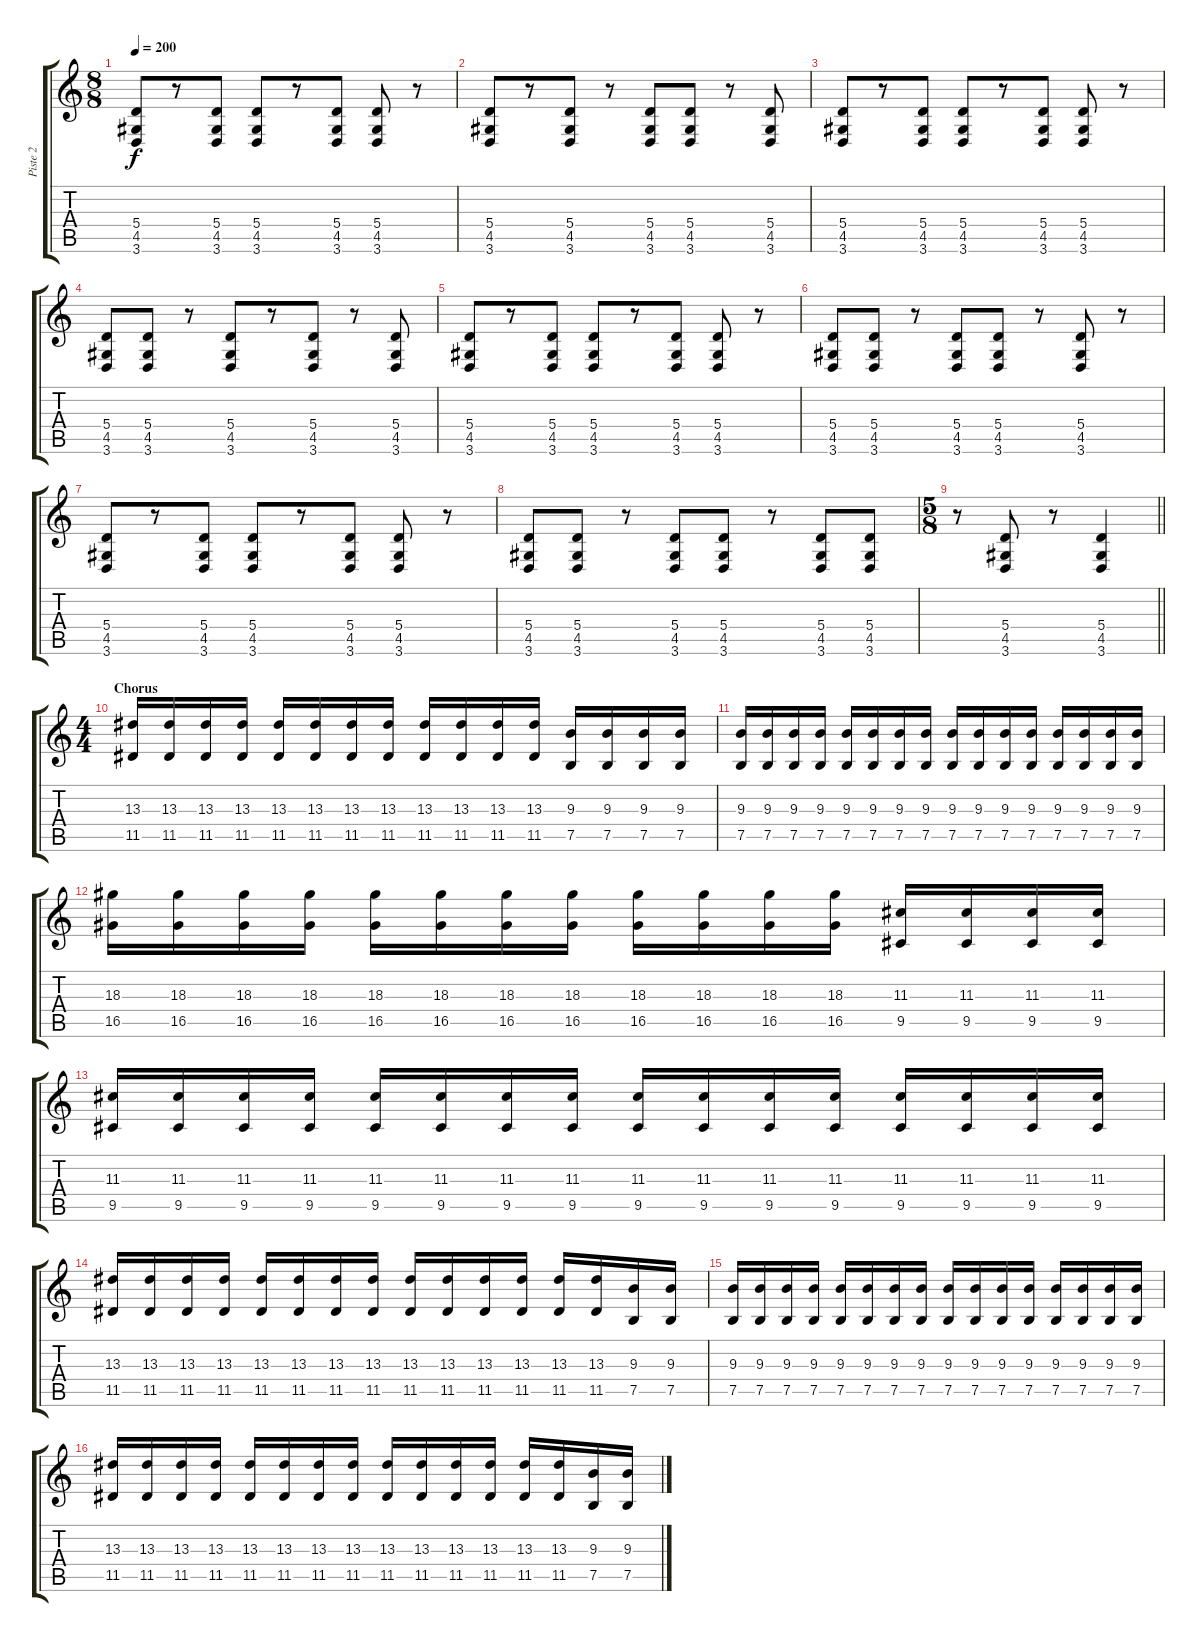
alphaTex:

\track ("Piste 2" "Piste 2") {instrument distortionguitar}
\staff {score tabs}
\tuning (B3 Gb3 D3 A2 E2 B1) {hide}
\ts (8 8)
\tempo 200
\clef g2
\ks c
(5.4 4.5 3.6).8{dy f} r.8 (5.4 4.5 3.6).8 (5.4 4.5 3.6).8 r.8 (5.4 4.5 3.6).8 (5.4 4.5 3.6).8 r.8 |
(5.4 4.5 3.6).8 r.8 (5.4 4.5 3.6).8 r.8 (5.4 4.5 3.6).8 (5.4 4.5 3.6).8 r.8 (5.4 4.5 3.6).8 |
(5.4 4.5 3.6).8 r.8 (5.4 4.5 3.6).8 (5.4 4.5 3.6).8 r.8 (5.4 4.5 3.6).8 (5.4 4.5 3.6).8 r.8 |
(5.4 4.5 3.6).8 (5.4 4.5 3.6).8 r.8 (5.4 4.5 3.6).8 r.8 (5.4 4.5 3.6).8 r.8 (5.4 4.5 3.6).8 |
(5.4 4.5 3.6).8 r.8 (5.4 4.5 3.6).8 (5.4 4.5 3.6).8 r.8 (5.4 4.5 3.6).8 (5.4 4.5 3.6).8 r.8 |
(5.4 4.5 3.6).8 (5.4 4.5 3.6).8 r.8 (5.4 4.5 3.6).8 (5.4 4.5 3.6).8 r.8 (5.4 4.5 3.6).8 r.8 |
(5.4 4.5 3.6).8 r.8 (5.4 4.5 3.6).8 (5.4 4.5 3.6).8 r.8 (5.4 4.5 3.6).8 (5.4 4.5 3.6).8 r.8 |
(5.4 4.5 3.6).8 (5.4 4.5 3.6).8 r.8 (5.4 4.5 3.6).8 (5.4 4.5 3.6).8 r.8 (5.4 4.5 3.6).8 (5.4 4.5 3.6).8 |
\ts (5 8)
\barLineRight lightlight
r.8 (5.4 4.5 3.6).8 r.8 (5.4 4.5 3.6).4 |
\ts (4 4)
\section ("" "Chorus")
(13.3 11.5).16{volume 12 balance 8 instrument distortionguitar} (13.3 11.5).16 (13.3 11.5).16 (13.3 11.5).16 (13.3 11.5).16 (13.3 11.5).16 (13.3 11.5).16 (13.3 11.5).16 (13.3 11.5).16 (13.3 11.5).16 (13.3 11.5).16 (13.3 11.5).16 (9.3 7.5).16 (9.3 7.5).16 (9.3 7.5).16 (9.3 7.5).16 |
(9.3 7.5).16 (9.3 7.5).16 (9.3 7.5).16 (9.3 7.5).16 (9.3 7.5).16 (9.3 7.5).16 (9.3 7.5).16 (9.3 7.5).16 (9.3 7.5).16 (9.3 7.5).16 (9.3 7.5).16 (9.3 7.5).16 (9.3 7.5).16 (9.3 7.5).16 (9.3 7.5).16 (9.3 7.5).16 |
(18.3 16.5).16 (18.3 16.5).16 (18.3 16.5).16 (18.3 16.5).16 (18.3 16.5).16 (18.3 16.5).16 (18.3 16.5).16 (18.3 16.5).16 (18.3 16.5).16 (18.3 16.5).16 (18.3 16.5).16 (18.3 16.5).16 (11.3 9.5).16 (11.3 9.5).16 (11.3 9.5).16 (11.3 9.5).16 |
(11.3 9.5).16 (11.3 9.5).16 (11.3 9.5).16 (11.3 9.5).16 (11.3 9.5).16 (11.3 9.5).16 (11.3 9.5).16 (11.3 9.5).16 (11.3 9.5).16 (11.3 9.5).16 (11.3 9.5).16 (11.3 9.5).16 (11.3 9.5).16 (11.3 9.5).16 (11.3 9.5).16 (11.3 9.5).16 |
(13.3 11.5).16 (13.3 11.5).16 (13.3 11.5).16 (13.3 11.5).16 (13.3 11.5).16 (13.3 11.5).16 (13.3 11.5).16 (13.3 11.5).16 (13.3 11.5).16 (13.3 11.5).16 (13.3 11.5).16 (13.3 11.5).16 (13.3 11.5).16 (13.3 11.5).16 (9.3 7.5).16 (9.3 7.5).16 |
(9.3 7.5).16 (9.3 7.5).16 (9.3 7.5).16 (9.3 7.5).16 (9.3 7.5).16 (9.3 7.5).16 (9.3 7.5).16 (9.3 7.5).16 (9.3 7.5).16 (9.3 7.5).16 (9.3 7.5).16 (9.3 7.5).16 (9.3 7.5).16 (9.3 7.5).16 (9.3 7.5).16 (9.3 7.5).16 |
(13.3 11.5).16 (13.3 11.5).16 (13.3 11.5).16 (13.3 11.5).16 (13.3 11.5).16 (13.3 11.5).16 (13.3 11.5).16 (13.3 11.5).16 (13.3 11.5).16 (13.3 11.5).16 (13.3 11.5).16 (13.3 11.5).16 (13.3 11.5).16 (13.3 11.5).16 (9.3 7.5).16 (9.3 7.5).16
